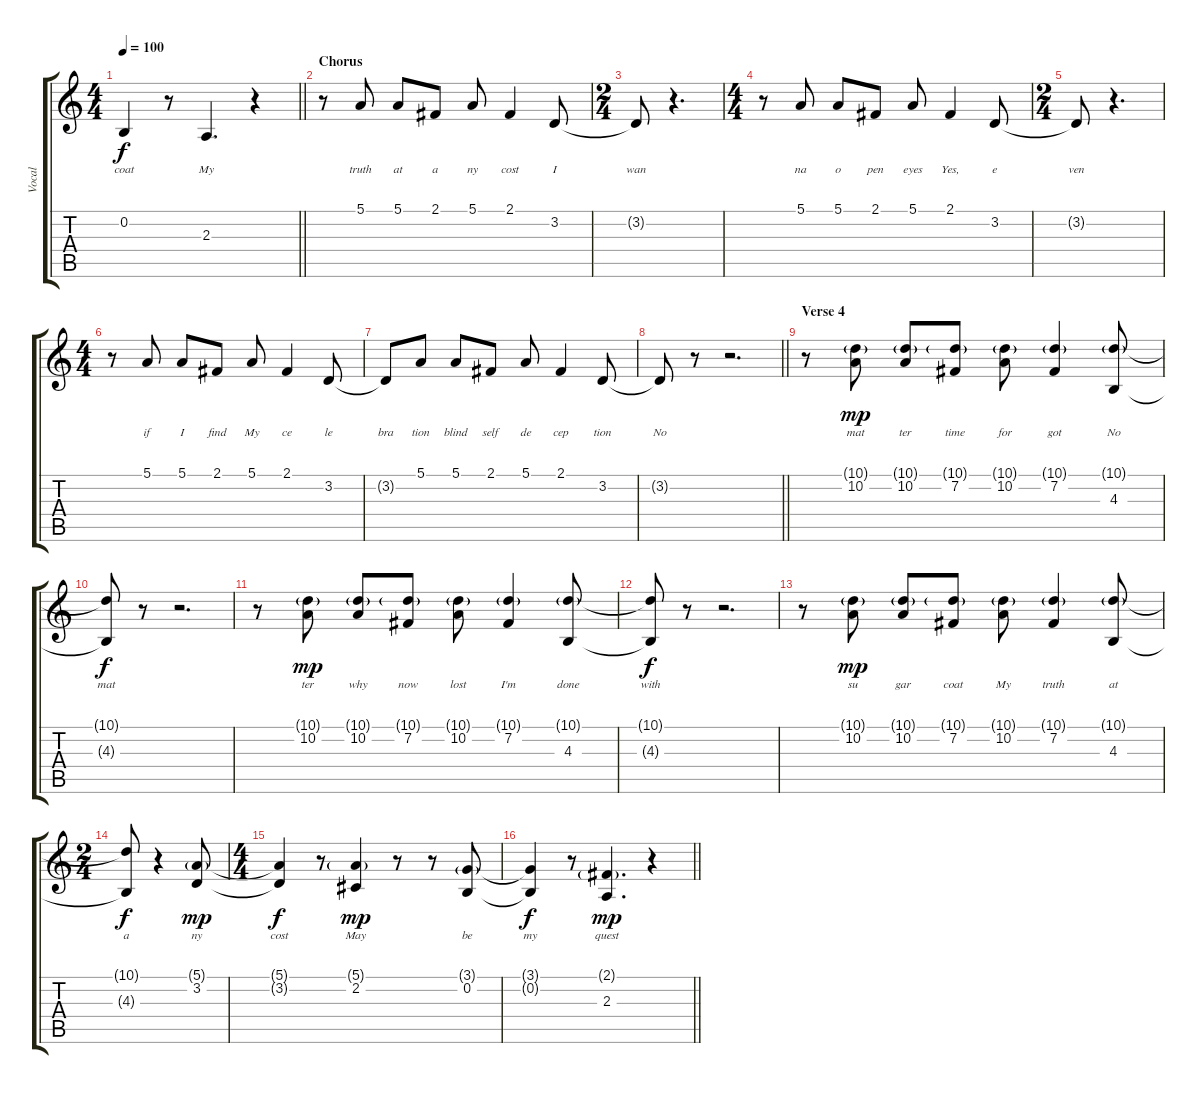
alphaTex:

\track ("Vocal" "Vocal") {instrument acousticgrandpiano}
\staff {score tabs}
\tuning (E4 B3 G3 D3 A2 E2) {hide}
\ts (4 4)
\tempo 100
\clef g2
\barLineRight lightlight
\ks c
0.2{t}.4{lyrics (0 "coat") lyrics (1 "") lyrics (2 "") lyrics (3 "") lyrics (4 "") dy f} r.8 2.3.4{d lyrics (0 "My") lyrics (1 "") lyrics (2 "") lyrics (3 "") lyrics (4 "")} r.4 |
\section ("" "Chorus")
r.8 5.1.8{lyrics (0 "truth") lyrics (1 "") lyrics (2 "") lyrics (3 "") lyrics (4 "")} 5.1.8{lyrics (0 "at") lyrics (1 "") lyrics (2 "") lyrics (3 "") lyrics (4 "")} 2.1.8{lyrics (0 "a") lyrics (1 "") lyrics (2 "") lyrics (3 "") lyrics (4 "")} 5.1.8{lyrics (0 "ny") lyrics (1 "") lyrics (2 "") lyrics (3 "") lyrics (4 "")} 2.1.4{lyrics (0 "cost") lyrics (1 "") lyrics (2 "") lyrics (3 "") lyrics (4 "")} 3.2.8{lyrics (0 "I") lyrics (1 "") lyrics (2 "") lyrics (3 "") lyrics (4 "")} |
\ts (2 4)
3.2{t}.8{lyrics (0 "wan") lyrics (1 "") lyrics (2 "") lyrics (3 "") lyrics (4 "")} r.4{d} |
\ts (4 4)
r.8 5.1.8{lyrics (0 "na") lyrics (1 "") lyrics (2 "") lyrics (3 "") lyrics (4 "")} 5.1.8{lyrics (0 "o") lyrics (1 "") lyrics (2 "") lyrics (3 "") lyrics (4 "")} 2.1.8{lyrics (0 "pen") lyrics (1 "") lyrics (2 "") lyrics (3 "") lyrics (4 "")} 5.1.8{lyrics (0 "eyes") lyrics (1 "") lyrics (2 "") lyrics (3 "") lyrics (4 "")} 2.1.4{lyrics (0 "Yes,") lyrics (1 "") lyrics (2 "") lyrics (3 "") lyrics (4 "")} 3.2.8{lyrics (0 "e") lyrics (1 "") lyrics (2 "") lyrics (3 "") lyrics (4 "")} |
\ts (2 4)
3.2{t}.8{lyrics (0 "ven") lyrics (1 "") lyrics (2 "") lyrics (3 "") lyrics (4 "")} r.4{d} |
\ts (4 4)
r.8 5.1.8{lyrics (0 "if") lyrics (1 "") lyrics (2 "") lyrics (3 "") lyrics (4 "")} 5.1.8{lyrics (0 "I") lyrics (1 "") lyrics (2 "") lyrics (3 "") lyrics (4 "")} 2.1.8{lyrics (0 "find") lyrics (1 "") lyrics (2 "") lyrics (3 "") lyrics (4 "")} 5.1.8{lyrics (0 "My") lyrics (1 "") lyrics (2 "") lyrics (3 "") lyrics (4 "")} 2.1.4{lyrics (0 "ce") lyrics (1 "") lyrics (2 "") lyrics (3 "") lyrics (4 "")} 3.2.8{lyrics (0 "le") lyrics (1 "") lyrics (2 "") lyrics (3 "") lyrics (4 "")} |
3.2{t}.8{lyrics (0 "bra") lyrics (1 "") lyrics (2 "") lyrics (3 "") lyrics (4 "")} 5.1.8{lyrics (0 "tion") lyrics (1 "") lyrics (2 "") lyrics (3 "") lyrics (4 "")} 5.1.8{lyrics (0 "blind") lyrics (1 "") lyrics (2 "") lyrics (3 "") lyrics (4 "")} 2.1.8{lyrics (0 "self") lyrics (1 "") lyrics (2 "") lyrics (3 "") lyrics (4 "")} 5.1.8{lyrics (0 "de") lyrics (1 "") lyrics (2 "") lyrics (3 "") lyrics (4 "")} 2.1.4{lyrics (0 "cep") lyrics (1 "") lyrics (2 "") lyrics (3 "") lyrics (4 "")} 3.2.8{lyrics (0 "tion") lyrics (1 "") lyrics (2 "") lyrics (3 "") lyrics (4 "")} |
\barLineRight lightlight
3.2{t}.8{lyrics (0 "No") lyrics (1 "") lyrics (2 "") lyrics (3 "") lyrics (4 "")} r.8 r.2{d} |
\section ("" "Verse 4")
r.8 (10.1{g} 10.2).8{lyrics (0 "mat") lyrics (1 "") lyrics (2 "") lyrics (3 "") lyrics (4 "") dy mp} (10.1{g} 10.2).8{lyrics (0 "ter") lyrics (1 "") lyrics (2 "") lyrics (3 "") lyrics (4 "")} (10.1{g} 7.2).8{lyrics (0 "time") lyrics (1 "") lyrics (2 "") lyrics (3 "") lyrics (4 "")} (10.1{g} 10.2).8{lyrics (0 "for") lyrics (1 "") lyrics (2 "") lyrics (3 "") lyrics (4 "")} (10.1{g} 7.2).4{lyrics (0 "got") lyrics (1 "") lyrics (2 "") lyrics (3 "") lyrics (4 "")} (10.1{g} 4.3).8{lyrics (0 "No") lyrics (1 "") lyrics (2 "") lyrics (3 "") lyrics (4 "")} |
(10.1{t} 4.3{t}).8{lyrics (0 "mat") lyrics (1 "") lyrics (2 "") lyrics (3 "") lyrics (4 "") dy f} r.8 r.2{d} |
r.8 (10.1{g} 10.2).8{lyrics (0 "ter") lyrics (1 "") lyrics (2 "") lyrics (3 "") lyrics (4 "") dy mp} (10.1{g} 10.2).8{lyrics (0 "why") lyrics (1 "") lyrics (2 "") lyrics (3 "") lyrics (4 "")} (10.1{g} 7.2).8{lyrics (0 "now") lyrics (1 "") lyrics (2 "") lyrics (3 "") lyrics (4 "")} (10.1{g} 10.2).8{lyrics (0 "lost") lyrics (1 "") lyrics (2 "") lyrics (3 "") lyrics (4 "")} (10.1{g} 7.2).4{lyrics (0 "I'm") lyrics (1 "") lyrics (2 "") lyrics (3 "") lyrics (4 "")} (10.1{g} 4.3).8{lyrics (0 "done") lyrics (1 "") lyrics (2 "") lyrics (3 "") lyrics (4 "")} |
(10.1{t} 4.3{t}).8{lyrics (0 "with") lyrics (1 "") lyrics (2 "") lyrics (3 "") lyrics (4 "") dy f} r.8 r.2{d} |
r.8 (10.1{g} 10.2).8{lyrics (0 "su") lyrics (1 "") lyrics (2 "") lyrics (3 "") lyrics (4 "") dy mp} (10.1{g} 10.2).8{lyrics (0 "gar") lyrics (1 "") lyrics (2 "") lyrics (3 "") lyrics (4 "")} (10.1{g} 7.2).8{lyrics (0 "coat") lyrics (1 "") lyrics (2 "") lyrics (3 "") lyrics (4 "")} (10.1{g} 10.2).8{lyrics (0 "My") lyrics (1 "") lyrics (2 "") lyrics (3 "") lyrics (4 "")} (10.1{g} 7.2).4{lyrics (0 "truth") lyrics (1 "") lyrics (2 "") lyrics (3 "") lyrics (4 "")} (10.1{g} 4.3).8{lyrics (0 "at") lyrics (1 "") lyrics (2 "") lyrics (3 "") lyrics (4 "")} |
\ts (2 4)
(10.1{t} 4.3{t}).8{lyrics (0 "a") lyrics (1 "") lyrics (2 "") lyrics (3 "") lyrics (4 "") dy f} r.4 (5.1{g} 3.2).8{lyrics (0 "ny") lyrics (1 "") lyrics (2 "") lyrics (3 "") lyrics (4 "") dy mp} |
\ts (4 4)
(5.1{t} 3.2{t}).4{lyrics (0 "cost") lyrics (1 "") lyrics (2 "") lyrics (3 "") lyrics (4 "") dy f} r.8 (5.1{g} 2.2).4{lyrics (0 "May") lyrics (1 "") lyrics (2 "") lyrics (3 "") lyrics (4 "") dy mp} r.8 r.8 (3.1{g} 0.2).8{lyrics (0 "be") lyrics (1 "") lyrics (2 "") lyrics (3 "") lyrics (4 "")} |
\barLineRight lightlight
(3.1{t} 0.2{t}).4{lyrics (0 "my") lyrics (1 "") lyrics (2 "") lyrics (3 "") lyrics (4 "") dy f} r.8 (2.1{g} 2.3).4{d lyrics (0 "quest") lyrics (1 "") lyrics (2 "") lyrics (3 "") lyrics (4 "") dy mp} r.4
